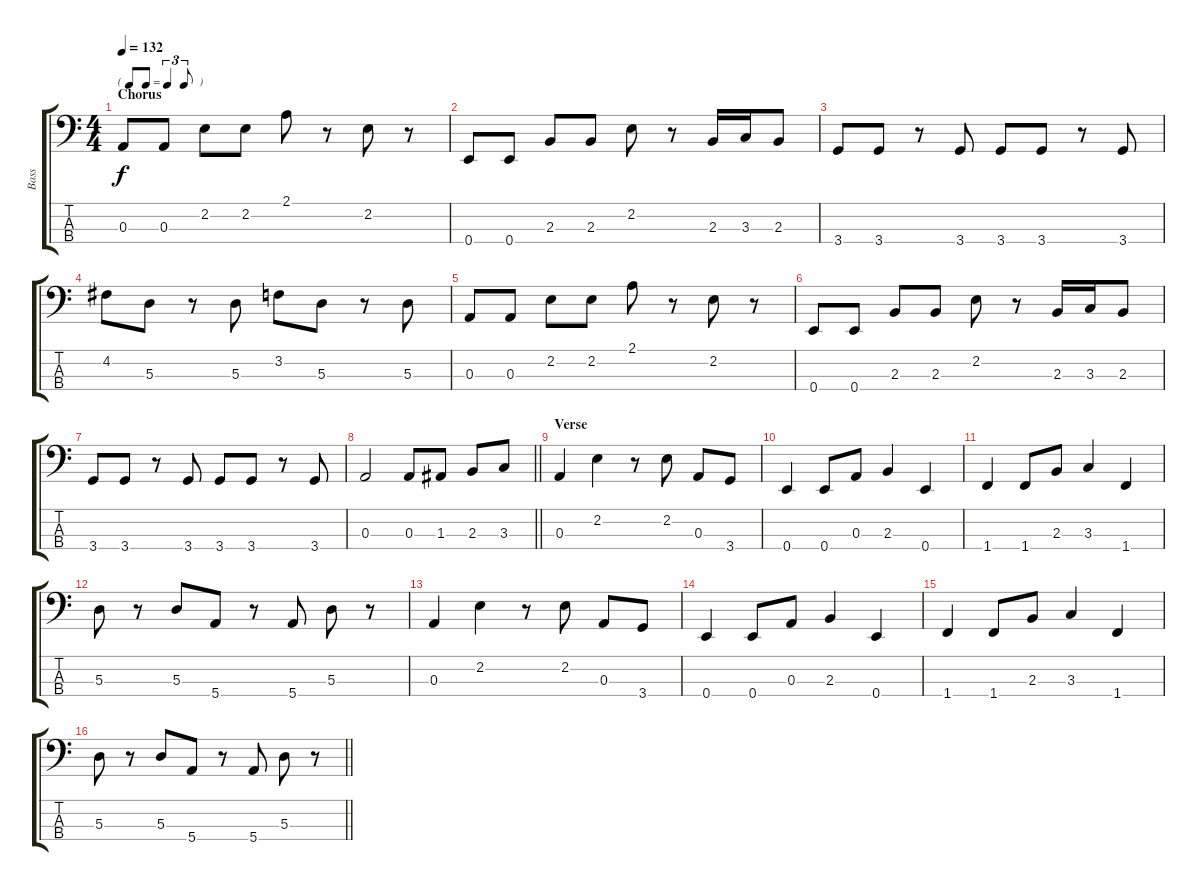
\track ("Bass" "Bass") {instrument electricbasspick}
\staff {score tabs}
\tuning (G2 D2 A1 E1) {hide}
\ts (4 4)
\tf triplet8th
\section ("" "Chorus")
\tempo 132
\clef f4
\ks c
0.3.8{dy f} 0.3.8 2.2.8 2.2.8 2.1.8 r.8 2.2.8 r.8 |
0.4.8 0.4.8 2.3.8 2.3.8 2.2.8 r.8 2.3.16 3.3.16 2.3.8 |
3.4.8 3.4.8 r.8 3.4.8 3.4.8 3.4.8 r.8 3.4.8 |
4.2.8 5.3.8 r.8 5.3.8 3.2.8 5.3.8 r.8 5.3.8 |
0.3.8 0.3.8 2.2.8 2.2.8 2.1.8 r.8 2.2.8 r.8 |
0.4.8 0.4.8 2.3.8 2.3.8 2.2.8 r.8 2.3.16 3.3.16 2.3.8 |
3.4.8 3.4.8 r.8 3.4.8 3.4.8 3.4.8 r.8 3.4.8 |
\barLineRight lightlight
0.3.2 0.3.8 1.3.8 2.3.8 3.3.8 |
\section ("" "Verse")
0.3.4 2.2.4 r.8 2.2.8 0.3.8 3.4.8 |
0.4.4 0.4.8 0.3.8 2.3.4 0.4.4 |
1.4.4 1.4.8 2.3.8 3.3.4 1.4.4 |
5.3.8 r.8 5.3.8 5.4.8 r.8 5.4.8 5.3.8 r.8 |
0.3.4 2.2.4 r.8 2.2.8 0.3.8 3.4.8 |
0.4.4 0.4.8 0.3.8 2.3.4 0.4.4 |
1.4.4 1.4.8 2.3.8 3.3.4 1.4.4 |
\barLineRight lightlight
5.3.8 r.8 5.3.8 5.4.8 r.8 5.4.8 5.3.8 r.8
